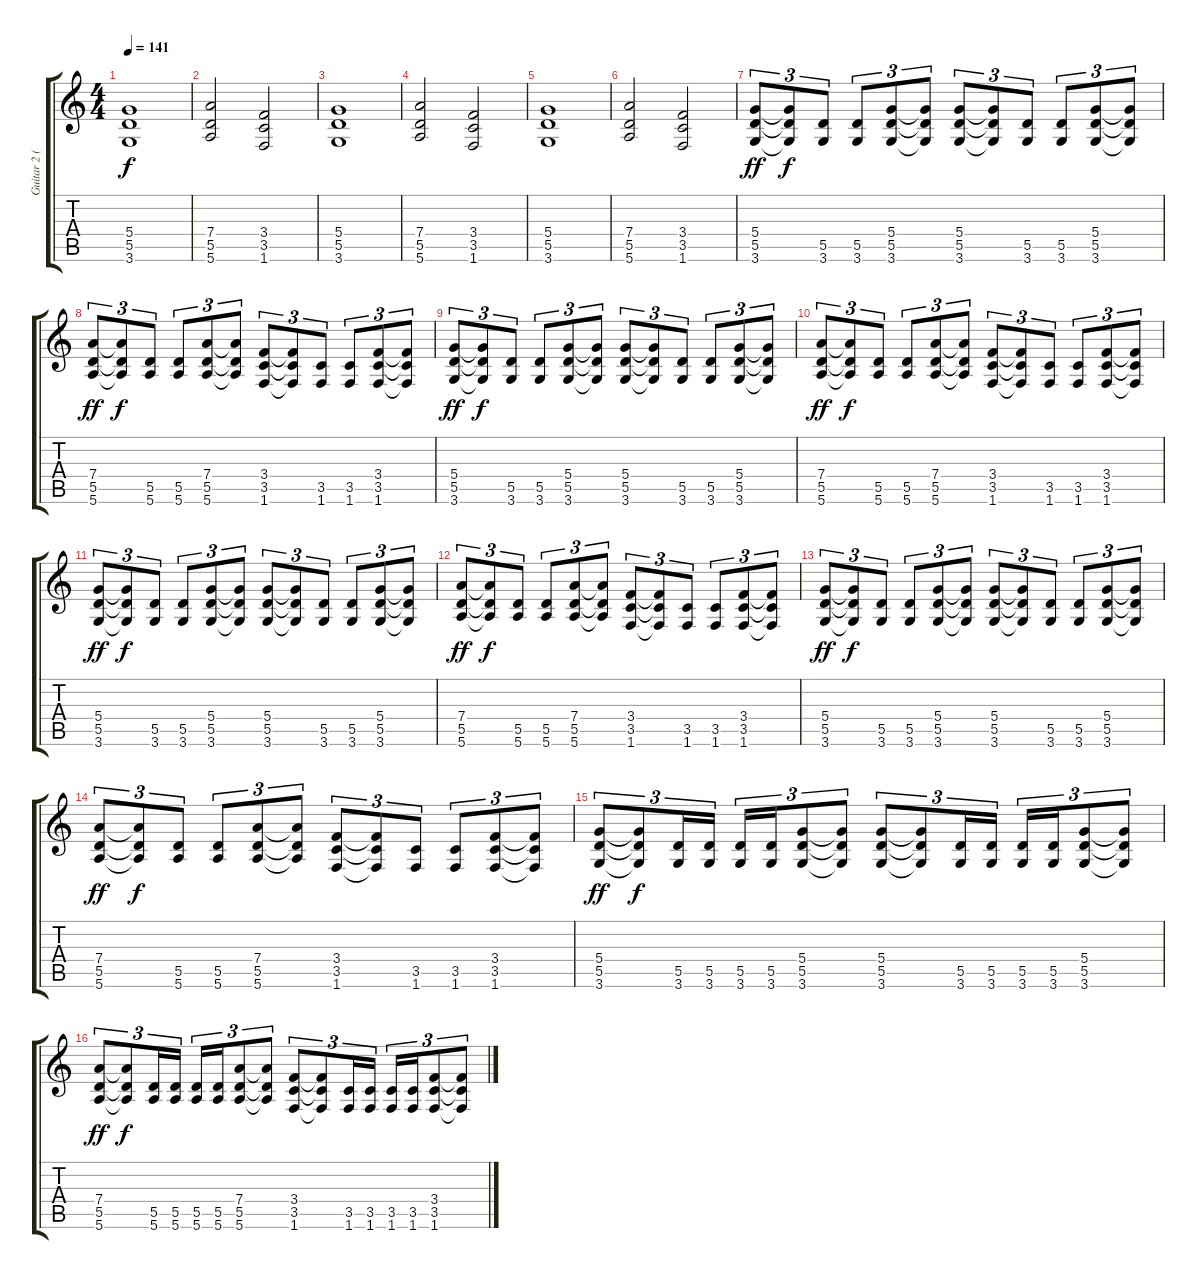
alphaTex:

\track ("Guitar 2 (Rhythm)" "Guitar 2 (") {instrument distortionguitar}
\staff {score tabs}
\tuning (E4 B3 G3 D3 A2 E2) {hide}
\ts (4 4)
\tempo 141
\clef g2
\ks c
(5.4 5.5 3.6).1{dy f} |
(7.4 5.5 5.6).2 (3.4 3.5 1.6).2 |
(5.4 5.5 3.6).1 |
(7.4 5.5 5.6).2 (3.4 3.5 1.6).2 |
(5.4 5.5 3.6).1 |
(7.4 5.5 5.6).2 (3.4 3.5 1.6).2 |
(5.4 5.5 3.6).8{tu (3 2) dy ff} (5.4{t} 5.5{t} 3.6{t}).8{tu (3 2) dy f} (5.5 3.6).8{tu (3 2)} (5.5 3.6).8{tu (3 2)} (5.4 5.5 3.6).8{tu (3 2)} (5.4{t} 5.5{t} 3.6{t}).8{tu (3 2)} (5.4 5.5 3.6).8{tu (3 2)} (5.4{t} 5.5{t} 3.6{t}).8{tu (3 2)} (5.5 3.6).8{tu (3 2)} (5.5 3.6).8{tu (3 2)} (5.4 5.5 3.6).8{tu (3 2)} (5.4{t} 5.5{t} 3.6{t}).8{tu (3 2)} |
(7.4 5.5 5.6).8{tu (3 2) dy ff} (7.4{t} 5.5{t} 5.6{t}).8{tu (3 2) dy f} (5.5 5.6).8{tu (3 2)} (5.5 5.6).8{tu (3 2)} (7.4 5.5 5.6).8{tu (3 2)} (7.4{t} 5.5{t} 5.6{t}).8{tu (3 2)} (3.4 3.5 1.6).8{tu (3 2)} (3.4{t} 3.5{t} 1.6{t}).8{tu (3 2)} (3.5 1.6).8{tu (3 2)} (3.5 1.6).8{tu (3 2)} (3.4 3.5 1.6).8{tu (3 2)} (3.4{t} 3.5{t} 1.6{t}).8{tu (3 2)} |
(5.4 5.5 3.6).8{tu (3 2) dy ff} (5.4{t} 5.5{t} 3.6{t}).8{tu (3 2) dy f} (5.5 3.6).8{tu (3 2)} (5.5 3.6).8{tu (3 2)} (5.4 5.5 3.6).8{tu (3 2)} (5.4{t} 5.5{t} 3.6{t}).8{tu (3 2)} (5.4 5.5 3.6).8{tu (3 2)} (5.4{t} 5.5{t} 3.6{t}).8{tu (3 2)} (5.5 3.6).8{tu (3 2)} (5.5 3.6).8{tu (3 2)} (5.4 5.5 3.6).8{tu (3 2)} (5.4{t} 5.5{t} 3.6{t}).8{tu (3 2)} |
(7.4 5.5 5.6).8{tu (3 2) dy ff} (7.4{t} 5.5{t} 5.6{t}).8{tu (3 2) dy f} (5.5 5.6).8{tu (3 2)} (5.5 5.6).8{tu (3 2)} (7.4 5.5 5.6).8{tu (3 2)} (7.4{t} 5.5{t} 5.6{t}).8{tu (3 2)} (3.4 3.5 1.6).8{tu (3 2)} (3.4{t} 3.5{t} 1.6{t}).8{tu (3 2)} (3.5 1.6).8{tu (3 2)} (3.5 1.6).8{tu (3 2)} (3.4 3.5 1.6).8{tu (3 2)} (3.4{t} 3.5{t} 1.6{t}).8{tu (3 2)} |
(5.4 5.5 3.6).8{tu (3 2) dy ff} (5.4{t} 5.5{t} 3.6{t}).8{tu (3 2) dy f} (5.5 3.6).8{tu (3 2)} (5.5 3.6).8{tu (3 2)} (5.4 5.5 3.6).8{tu (3 2)} (5.4{t} 5.5{t} 3.6{t}).8{tu (3 2)} (5.4 5.5 3.6).8{tu (3 2)} (5.4{t} 5.5{t} 3.6{t}).8{tu (3 2)} (5.5 3.6).8{tu (3 2)} (5.5 3.6).8{tu (3 2)} (5.4 5.5 3.6).8{tu (3 2)} (5.4{t} 5.5{t} 3.6{t}).8{tu (3 2)} |
(7.4 5.5 5.6).8{tu (3 2) dy ff} (7.4{t} 5.5{t} 5.6{t}).8{tu (3 2) dy f} (5.5 5.6).8{tu (3 2)} (5.5 5.6).8{tu (3 2)} (7.4 5.5 5.6).8{tu (3 2)} (7.4{t} 5.5{t} 5.6{t}).8{tu (3 2)} (3.4 3.5 1.6).8{tu (3 2)} (3.4{t} 3.5{t} 1.6{t}).8{tu (3 2)} (3.5 1.6).8{tu (3 2)} (3.5 1.6).8{tu (3 2)} (3.4 3.5 1.6).8{tu (3 2)} (3.4{t} 3.5{t} 1.6{t}).8{tu (3 2)} |
(5.4 5.5 3.6).8{tu (3 2) dy ff} (5.4{t} 5.5{t} 3.6{t}).8{tu (3 2) dy f} (5.5 3.6).8{tu (3 2)} (5.5 3.6).8{tu (3 2)} (5.4 5.5 3.6).8{tu (3 2)} (5.4{t} 5.5{t} 3.6{t}).8{tu (3 2)} (5.4 5.5 3.6).8{tu (3 2)} (5.4{t} 5.5{t} 3.6{t}).8{tu (3 2)} (5.5 3.6).8{tu (3 2)} (5.5 3.6).8{tu (3 2)} (5.4 5.5 3.6).8{tu (3 2)} (5.4{t} 5.5{t} 3.6{t}).8{tu (3 2)} |
(7.4 5.5 5.6).8{tu (3 2) dy ff} (7.4{t} 5.5{t} 5.6{t}).8{tu (3 2) dy f} (5.5 5.6).8{tu (3 2)} (5.5 5.6).8{tu (3 2)} (7.4 5.5 5.6).8{tu (3 2)} (7.4{t} 5.5{t} 5.6{t}).8{tu (3 2)} (3.4 3.5 1.6).8{tu (3 2)} (3.4{t} 3.5{t} 1.6{t}).8{tu (3 2)} (3.5 1.6).8{tu (3 2)} (3.5 1.6).8{tu (3 2)} (3.4 3.5 1.6).8{tu (3 2)} (3.4{t} 3.5{t} 1.6{t}).8{tu (3 2)} |
(5.4 5.5 3.6).8{tu (3 2) dy ff} (5.4{t} 5.5{t} 3.6{t}).8{tu (3 2) dy f} (5.5 3.6).16{tu (3 2)} (5.5 3.6).16{tu (3 2)} (5.5 3.6).16{tu (3 2)} (5.5 3.6).16{tu (3 2)} (5.4 5.5 3.6).8{tu (3 2)} (5.4{t} 5.5{t} 3.6{t}).8{tu (3 2)} (5.4 5.5 3.6).8{tu (3 2)} (5.4{t} 5.5{t} 3.6{t}).8{tu (3 2)} (5.5 3.6).16{tu (3 2)} (5.5 3.6).16{tu (3 2)} (5.5 3.6).16{tu (3 2)} (5.5 3.6).16{tu (3 2)} (5.4 5.5 3.6).8{tu (3 2)} (5.4{t} 5.5{t} 3.6{t}).8{tu (3 2)} |
(7.4 5.5 5.6).8{tu (3 2) dy ff} (7.4{t} 5.5{t} 5.6{t}).8{tu (3 2) dy f} (5.5 5.6).16{tu (3 2)} (5.5 5.6).16{tu (3 2)} (5.5 5.6).16{tu (3 2)} (5.5 5.6).16{tu (3 2)} (7.4 5.5 5.6).8{tu (3 2)} (7.4{t} 5.5{t} 5.6{t}).8{tu (3 2)} (3.4 3.5 1.6).8{tu (3 2)} (3.4{t} 3.5{t} 1.6{t}).8{tu (3 2)} (3.5 1.6).16{tu (3 2)} (3.5 1.6).16{tu (3 2)} (3.5 1.6).16{tu (3 2)} (3.5 1.6).16{tu (3 2)} (3.4 3.5 1.6).8{tu (3 2)} (3.4{t} 3.5{t} 1.6{t}).8{tu (3 2)}
